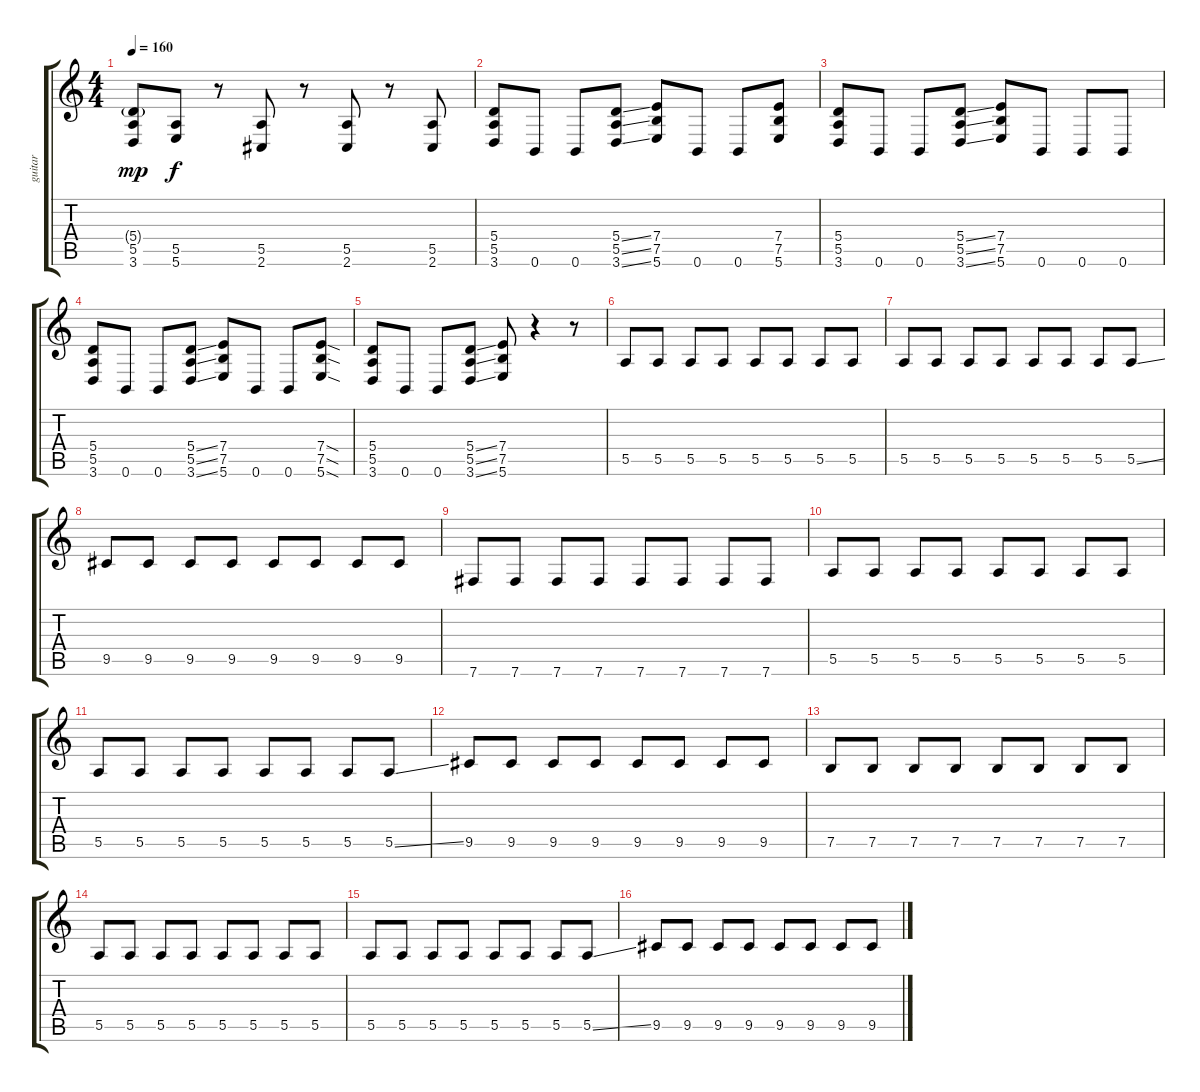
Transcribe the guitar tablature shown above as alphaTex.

\track ("guitar" "guitar") {instrument distortionguitar}
\staff {score tabs}
\tuning (B3 Gb3 D3 A2 E2 B1) {hide}
\ts (4 4)
\tempo 160
\clef g2
\ks c
(5.4{g} 5.5 3.6).8{dy mp} (5.5 5.6).8{dy f} r.8 (5.5 2.6).8 r.8 (5.5 2.6).8 r.8 (5.5 2.6).8 |
(5.4 5.5 3.6).8 0.6.8 0.6.8 (5.4{ss} 5.5{ss} 3.6{ss}).8 (7.4 7.5 5.6).8 0.6.8 0.6.8 (7.4 7.5 5.6).8 |
(5.4 5.5 3.6).8 0.6.8 0.6.8 (5.4{ss} 5.5{ss} 3.6{ss}).8 (7.4 7.5 5.6).8 0.6.8 0.6.8 0.6.8 |
(5.4 5.5 3.6).8 0.6.8 0.6.8 (5.4{ss} 5.5{ss} 3.6{ss}).8 (7.4 7.5 5.6).8 0.6.8 0.6.8 (7.4{sod} 7.5{sod} 5.6{sod}).8 |
(5.4 5.5 3.6).8 0.6.8 0.6.8 (5.4{ss} 5.5{ss} 3.6{ss}).8 (7.4 7.5 5.6).8 r.4 r.8 |
5.5.8 5.5.8 5.5.8 5.5.8 5.5.8 5.5.8 5.5.8 5.5.8 |
5.5.8 5.5.8 5.5.8 5.5.8 5.5.8 5.5.8 5.5.8 5.5{ss}.8 |
9.5.8 9.5.8 9.5.8 9.5.8 9.5.8 9.5.8 9.5.8 9.5.8 |
7.6.8 7.6.8 7.6.8 7.6.8 7.6.8 7.6.8 7.6.8 7.6.8 |
5.5.8 5.5.8 5.5.8 5.5.8 5.5.8 5.5.8 5.5.8 5.5.8 |
5.5.8 5.5.8 5.5.8 5.5.8 5.5.8 5.5.8 5.5.8 5.5{ss}.8 |
9.5.8 9.5.8 9.5.8 9.5.8 9.5.8 9.5.8 9.5.8 9.5.8 |
7.5.8 7.5.8 7.5.8 7.5.8 7.5.8 7.5.8 7.5.8 7.5.8 |
5.5.8 5.5.8 5.5.8 5.5.8 5.5.8 5.5.8 5.5.8 5.5.8 |
5.5.8 5.5.8 5.5.8 5.5.8 5.5.8 5.5.8 5.5.8 5.5{ss}.8 |
9.5.8 9.5.8 9.5.8 9.5.8 9.5.8 9.5.8 9.5.8 9.5.8
